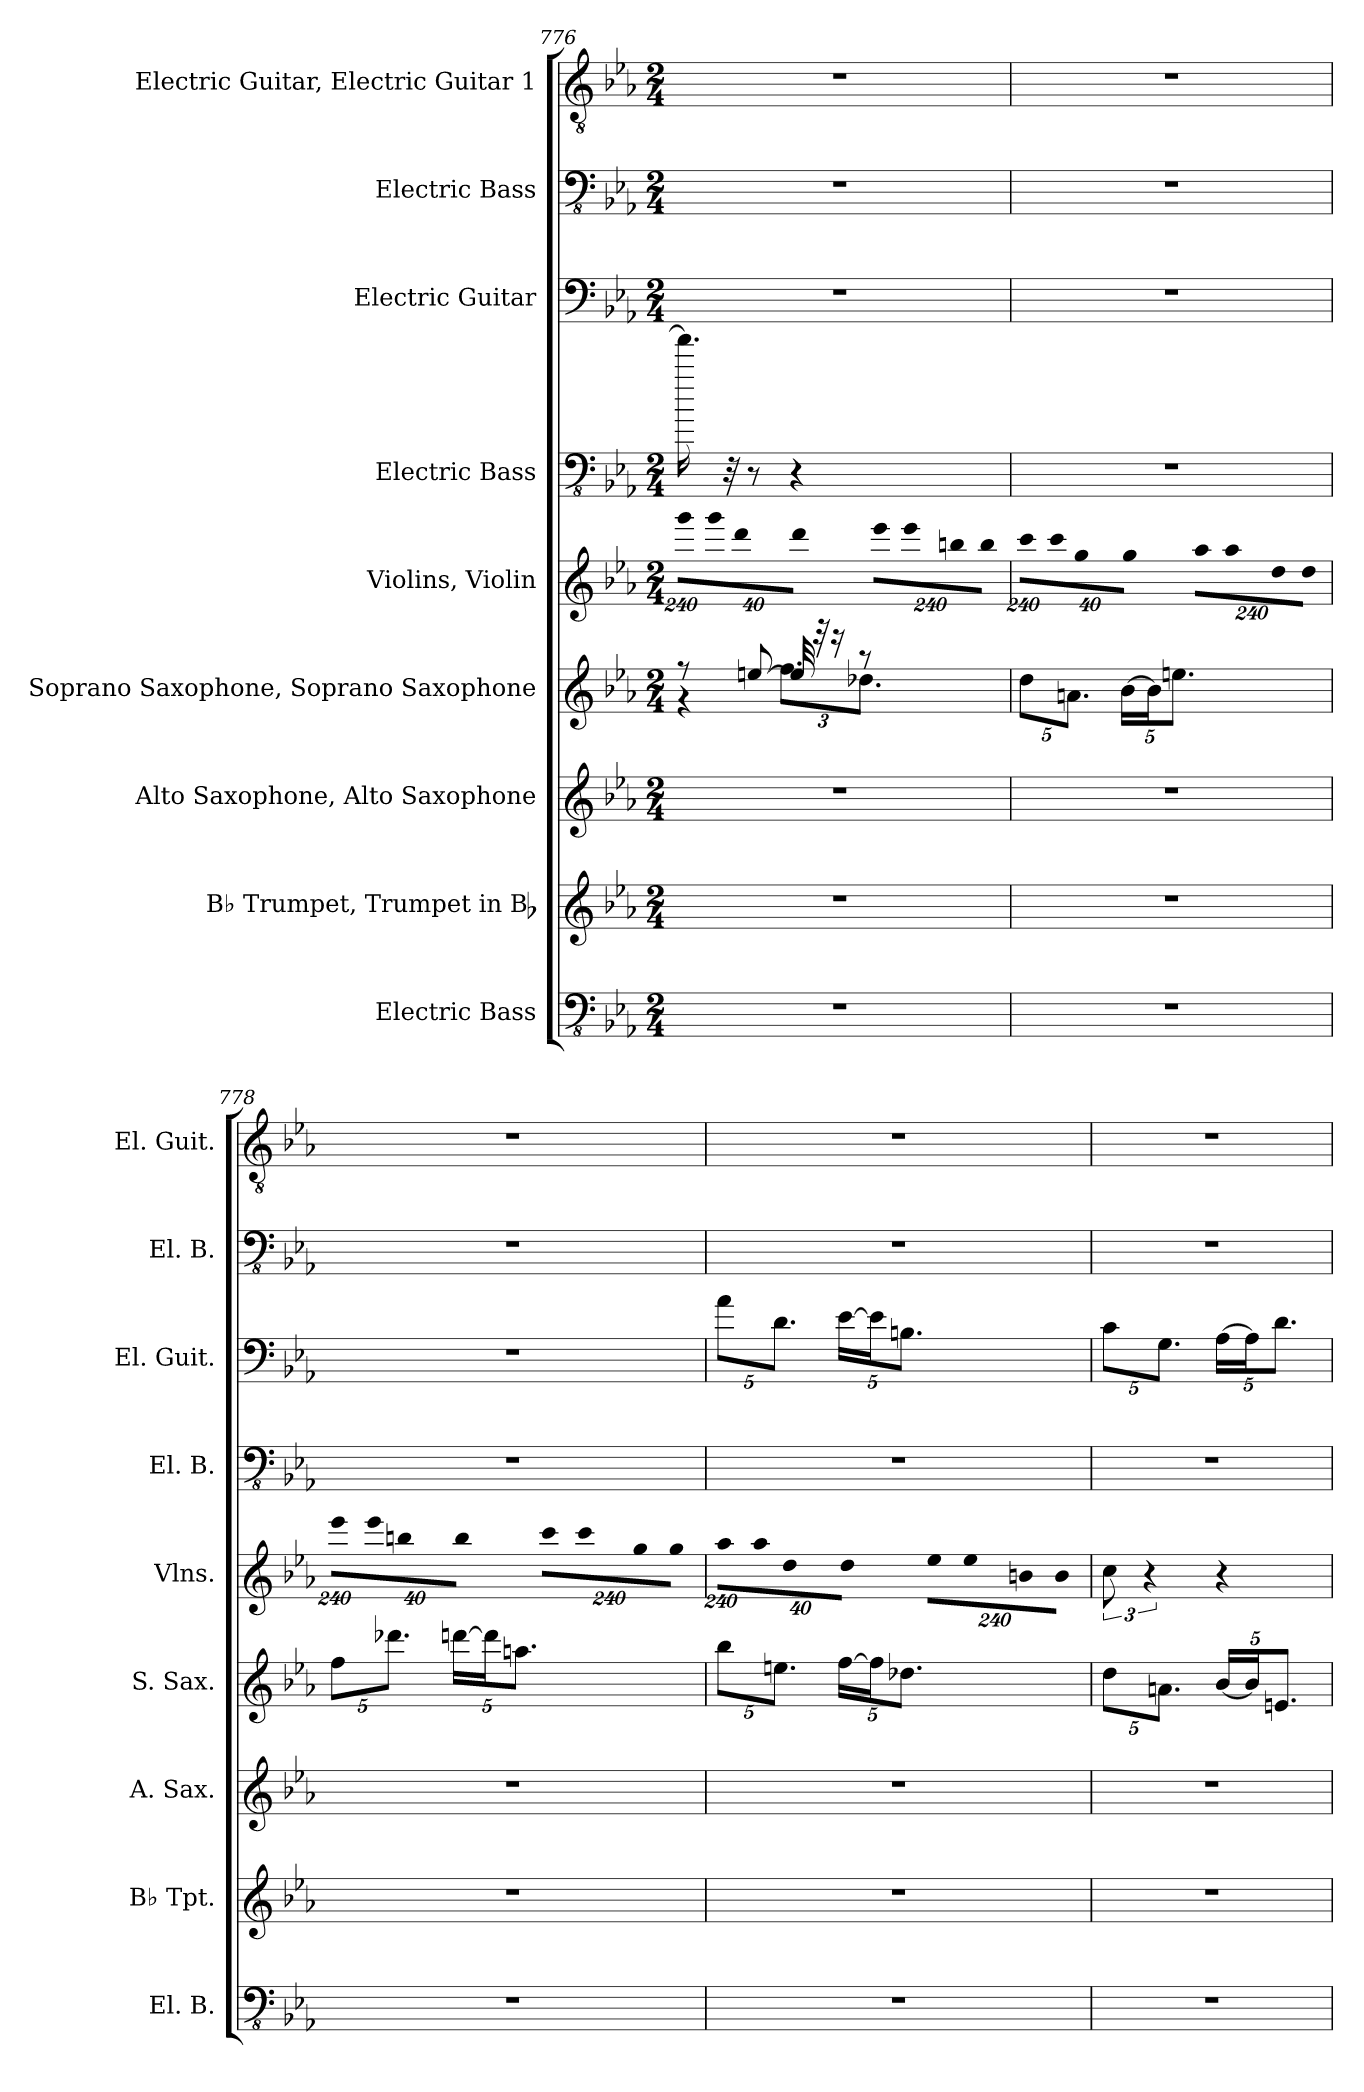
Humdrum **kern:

**kern	**kern	**kern	**kern	**kern	**kern	**kern	**kern	**kern
*part9	*part8	*part7	*part6	*part5	*part4	*part3	*part2	*part1
*staff9	*staff8	*staff7	*staff6	*staff5	*staff4	*staff3	*staff2	*staff1
*I"Electric Bass	*I"B♭ Trumpet, Trumpet in Bb	*I"Alto Saxophone, Alto Saxophone	*I"Soprano Saxophone, Soprano Saxophone	*I"Violins, Violin	*I"Electric Bass	*I"Electric Guitar	*I"Electric Bass	*I"Electric Guitar, Electric Guitar 1
*I'El. B.	*I'B♭ Tpt.	*I'A. Sax.	*I'S. Sax.	*I'Vlns.	*I'El. B.	*I'El. Guit.	*I'El. B.	*I'El. Guit.
*clefFv4	*clefG2	*clefG2	*clefG2	*clefG2	*clefFv4	*clefF4	*clefFv4	*clefGv2
*	*ITrd1c2	*ITrd5c9	*ITrd1c2	*	*	*	*	*
*k[b-e-a-]	*k[b-e-a-d-g-]	*k[b-e-a-d-g-c-]	*k[b-e-a-d-g-]	*k[b-e-a-]	*k[b-e-a-]	*k[b-e-a-]	*k[b-e-a-]	*k[b-e-a-]
*M2/4	*M2/4	*M2/4	*M2/4	*M2/4	*M2/4	*M2/4	*M2/4	*M2/4
=776	=776	=776	=776	=776	=776	=776	=776	=776
*	*	*	*^	*	*	*	*	*
*	*	*	*	*	*Xbrackettup	*	*	*	*
!	!	!	!	!	!LO:N:vis=16	!	!	!	!
2r	2r	2r	8r	4r	1920%137ggg\LL	16.aa-\]	2r	2r	2r
!	!	!	!	!	!LO:N:vis=32	!	!	!	!
.	.	.	.	.	640%23ggg\K	.	.	.	.
.	.	.	.	.	.	32r	.	.	.
!	!	!	!	!	!LO:N:vis=16	!	!	!	!
.	.	.	.	.	1920%137ddd\	.	.	.	.
.	.	.	[8ddn/	.	.	8r	.	.	.
!	!	!	!	!	!LO:N:vis=16	!	!	!	!
.	.	.	.	.	1920%137ddd\JJ	.	.	.	.
*	*	*	*	*Xbrackettup	*	*	*	*	*
!	!	!	!	!	!LO:N:vis=16	!	!	!	!
.	.	.	32dd/]	12.ee-\L	1920%137eee-\LL	4r	.	.	.
.	.	.	32r	.	.	.	.	.	.
.	.	.	16r	.	.	.	.	.	.
!	!	!	!	!	!LO:N:vis=32	!	!	!	!
.	.	.	.	.	640%23eee-\K	.	.	.	.
!	!	!	!	!	!LO:N:vis=16	!	!	!	!
.	.	.	.	.	1920%137bbn\	.	.	.	.
.	.	.	8r	12.cc-X\J	.	.	.	.	.
!	!	!	!	!	!LO:N:vis=16	!	!	!	!
.	.	.	.	.	1920%137bb\JJ	.	.	.	.
*	*	*	*v	*v	*	*	*	*	*
=777	=777	=777	=777	=777	=777	=777	=777	=777
!	!	!	!	!LO:N:vis=16	!	!	!	!
2r	2r	2r	10cc\L	1920%137ccc\LL	2r	2r	2r	2r
!	!	!	!	!LO:N:vis=32	!	!	!	!
.	.	.	.	640%23ccc\K	.	.	.	.
.	.	.	10.gn\J	.	.	.	.	.
!	!	!	!	!LO:N:vis=16	!	!	!	!
.	.	.	.	1920%137gg\	.	.	.	.
!	!	!	!	!LO:N:vis=16	!	!	!	!
.	.	.	.	1920%137gg\JJ	.	.	.	.
!	!	!	!	!LO:N:vis=16	!	!	!	!
.	.	.	[20a-\LL	1920%137aa-\LL	.	.	.	.
.	.	.	20a-\J]	.	.	.	.	.
!	!	!	!	!LO:N:vis=32	!	!	!	!
.	.	.	.	640%23aa-\K	.	.	.	.
.	.	.	10.ddn\J	.	.	.	.	.
!	!	!	!	!LO:N:vis=16	!	!	!	!
.	.	.	.	1920%137dd\	.	.	.	.
!	!	!	!	!LO:N:vis=16	!	!	!	!
.	.	.	.	1920%137dd\JJ	.	.	.	.
!!LO:PB:g=z
=778	=778	=778	=778	=778	=778	=778	=778	=778
!	!	!	!	!LO:N:vis=16	!	!	!	!
2r	2r	2r	10ee-\L	1920%137eee-\LL	2r	2r	2r	2r
!	!	!	!	!LO:N:vis=32	!	!	!	!
.	.	.	.	640%23eee-\K	.	.	.	.
.	.	.	10.ccc-X\J	.	.	.	.	.
!	!	!	!	!LO:N:vis=16	!	!	!	!
.	.	.	.	1920%137bbn\	.	.	.	.
!	!	!	!	!LO:N:vis=16	!	!	!	!
.	.	.	.	1920%137bb\JJ	.	.	.	.
!	!	!	!	!LO:N:vis=16	!	!	!	!
.	.	.	[20cccn\LL	1920%137ccc\LL	.	.	.	.
.	.	.	20ccc\J]	.	.	.	.	.
!	!	!	!	!LO:N:vis=32	!	!	!	!
.	.	.	.	640%23ccc\K	.	.	.	.
.	.	.	10.ggn\J	.	.	.	.	.
!	!	!	!	!LO:N:vis=16	!	!	!	!
.	.	.	.	1920%137gg\	.	.	.	.
!	!	!	!	!LO:N:vis=16	!	!	!	!
.	.	.	.	1920%137gg\JJ	.	.	.	.
=779	=779	=779	=779	=779	=779	=779	=779	=779
!	!	!	!	!LO:N:vis=16	!	!	!	!
*	*	*	*	*	*	*Xbrackettup	*	*
2r	2r	2r	10aa-\L	1920%137aa-\LL	2r	10a-\L	2r	2r
!	!	!	!	!LO:N:vis=32	!	!	!	!
.	.	.	.	640%23aa-\K	.	.	.	.
.	.	.	10.ddn\J	.	.	10.d\J	.	.
!	!	!	!	!LO:N:vis=16	!	!	!	!
.	.	.	.	1920%137dd\	.	.	.	.
!	!	!	!	!LO:N:vis=16	!	!	!	!
.	.	.	.	1920%137dd\JJ	.	.	.	.
!	!	!	!	!LO:N:vis=16	!	!	!	!
.	.	.	[20ee-\LL	1920%137ee-\LL	.	[20e-\LL	.	.
.	.	.	20ee-\J]	.	.	20e-\J]	.	.
!	!	!	!	!LO:N:vis=32	!	!	!	!
.	.	.	.	640%23ee-\K	.	.	.	.
.	.	.	10.cc-X\J	.	.	10.Bn\J	.	.
!	!	!	!	!LO:N:vis=16	!	!	!	!
.	.	.	.	1920%137bn\	.	.	.	.
!	!	!	!	!LO:N:vis=16	!	!	!	!
.	.	.	.	1920%137b\JJ	.	.	.	.
=780	=780	=780	=780	=780	=780	=780	=780	=780
*	*	*	*	*brackettup	*	*	*	*
2r	2r	2r	10cc\L	12cc\	2r	10c\L	2r	2r
.	.	.	.	6r	.	.	.	.
.	.	.	10.gn\J	.	.	10.G\J	.	.
.	.	.	[20a-/LL	4r	.	[20A-\LL	.	.
.	.	.	20a-/J]	.	.	20A-\J]	.	.
.	.	.	10.dn/J	.	.	10.d\J	.	.
=	=	=	=	=	=	=	=	=
*-	*-	*-	*-	*-	*-	*-	*-	*-
